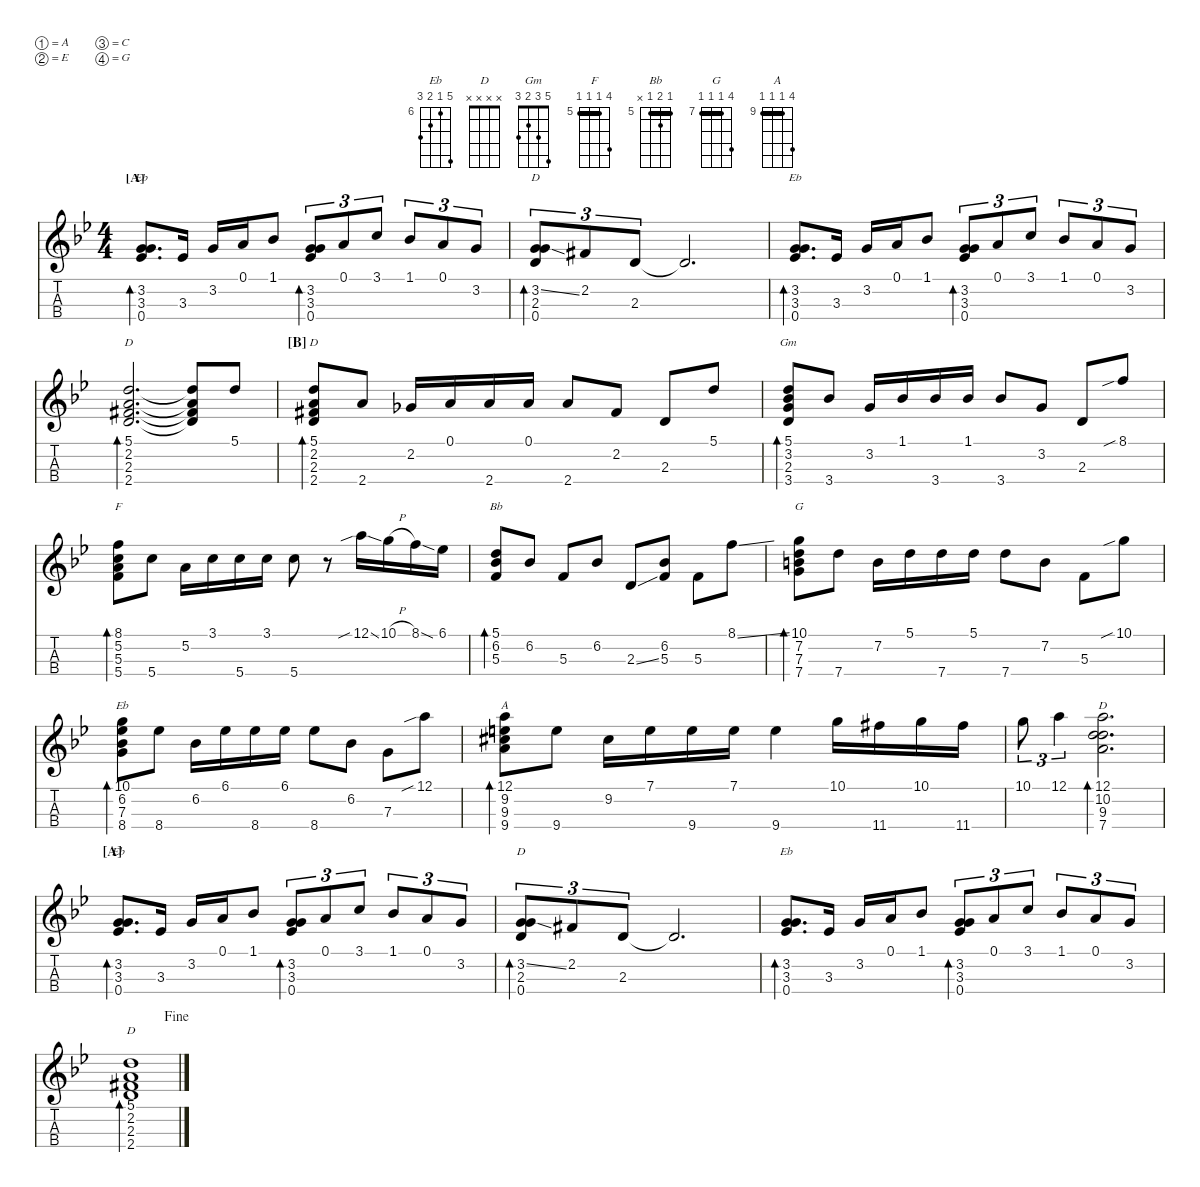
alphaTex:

\defaultSystemsLayout 4
\hideDynamics
\bracketExtendMode nobrackets
\otherSystemsTrackNameOrientation horizontal
\defaultBarNumberDisplay Hide
\track ("Ukulele" " ") {defaultSystemsLayout 4 instrument acousticguitarnylon}
\staff {score tabs}
\tuning (A4 E4 C4 G4)
\displaytranspose 0
\chord ("Eb" x 3 3 0) {barre 3}
\chord ("D" x 3 2 0)
\chord ("D" 5 2 2 2) {barre (2 2)}
\chord ("Gm" 5 3 2 3)
\chord ("F" 8 5 5 5) {firstfret 5 barre (5 5)}
\chord ("Bb" 5 6 5 x) {firstfret 5 barre 5}
\chord ("G" 10 7 7 7) {firstfret 7 barre (7 7)}
\chord ("Eb" 10 6 7 8) {firstfret 6}
\chord ("A" 12 9 9 9) {firstfret 9 barre (9 9)}
\chord ("D" x x x x)
\ts (4 4)
\section ("A" "")
\tempo (65 hide)
\clef g2
\ks bb
(0.4{acc forcenatural} 3.2{acc forcenatural} 3.3{acc b}).8{d bd 30 ch "Eb" dy mf instrument acousticguitarnylon beam Up} 3.3{acc b}.16{beam Up} 3.2{acc forcenatural}.16{beam Up} 0.1{acc forcenatural}.16{beam Up} 1.1{acc b}.8{beam Up} (0.4{acc forcenatural} 3.2{acc forcenatural} 3.3{acc b}).8{tu (3 2) bd 30 beam Up} 0.1{acc forcenatural}.8{tu (3 2) beam Up} 3.1{acc forcenatural}.8{tu (3 2) beam Up} 1.1{acc b}.8{tu (3 2) beam Up} 0.1{acc forcenatural}.8{tu (3 2) beam Up} 3.2{acc forcenatural}.8{tu (3 2) beam Up} |
(0.4{acc forcenatural} 2.3{acc forcenatural} 3.2{ss acc forcenatural}).8{tu (3 2) bd 30 ch "D" beam Up} 2.2{acc #}.8{tu (3 2) beam Up} 2.3{acc forcenatural}.8{tu (3 2) beam Up} 2.3{t acc forcenatural}.2{d beam Up} |
(0.4{acc forcenatural} 3.2{acc forcenatural} 3.3{acc b}).8{d bd 30 ch "Eb" beam Up} 3.3{acc b}.16{beam Up} 3.2{acc forcenatural}.16{beam Up} 0.1{acc forcenatural}.16{beam Up} 1.1{acc b}.8{beam Up} (0.4{acc forcenatural} 3.2{acc forcenatural} 3.3{acc b}).8{tu (3 2) bd 30 beam Up} 0.1{acc forcenatural}.8{tu (3 2) beam Up} 3.1{acc forcenatural}.8{tu (3 2) beam Up} 1.1{acc b}.8{tu (3 2) beam Up} 0.1{acc forcenatural}.8{tu (3 2) beam Up} 3.2{acc forcenatural}.8{tu (3 2) beam Up} |
(5.1{acc forcenatural} 2.3{acc forcenatural} 2.2{acc #} 2.4{acc forcenatural}).2{d bd 30 ch "D" beam Up} (5.1{t acc forcenatural} 2.4{t acc forcenatural} 2.2{t acc #} 2.3{t acc forcenatural}).8{beam Up} 5.1{acc forcenatural}.8{beam Up} |
\section ("B" "")
(5.1{acc forcenatural} 2.3{acc forcenatural} 2.2{acc #} 2.4{acc forcenatural}).8{bd 30 ch "D" beam Up} 2.4{acc forcenatural}.8{beam Up} 2.2{acc b}.16{beam Up} 0.1{acc forcenatural}.16{beam Up} 2.4{acc forcenatural}.16{beam Up} 0.1{acc forcenatural}.16{beam Up} 2.4{acc forcenatural}.8{beam Up} 2.2{acc #}.8{beam Up} 2.3{acc forcenatural}.8{beam Up} 5.1{acc forcenatural}.8{beam Up} |
(5.1{acc forcenatural} 2.3{acc forcenatural} 3.2{acc forcenatural} 3.4{acc b}).8{bd 30 ch "Gm" beam Up} 3.4{acc b}.8{beam Up} 3.2{acc forcenatural}.16{beam Up} 1.1{acc b}.16{beam Up} 3.4{acc b}.16{beam Up} 1.1{acc b}.16{beam Up} 3.4{acc b}.8{beam Up} 3.2{acc forcenatural}.8{beam Up} 2.3{acc forcenatural}.8{beam Up} 8.1{sib acc forcenatural}.8{beam Up} |
(5.3{acc forcenatural} 5.2{acc forcenatural} 5.4{acc forcenatural} 8.1{acc forcenatural}).8{bd 30 ch "F" beam Down} 5.4{acc forcenatural}.8{beam Down} 5.2{acc forcenatural}.16{beam Down} 3.1{acc forcenatural}.16{beam Down} 5.4{acc forcenatural}.16{beam Down} 3.1{acc forcenatural}.16{beam Down} 5.4{acc forcenatural}.8{beam Down} r.8{beam Down} 12.1{sib ss acc forcenatural}.16{beam Down} 10.1{h acc forcenatural}.16{beam Down} 8.1{sod acc forcenatural}.16{beam Down} 6.1{acc b}.16{beam Down} |
(5.3{acc forcenatural} 6.2{acc b} 5.1{acc forcenatural}).8{bd 30 ch "Bb" beam Up} 6.2{acc b}.8{beam Up} 5.3{acc forcenatural}.8{beam Up} 6.2{acc b}.8{beam Up} 2.3{ss acc forcenatural}.8{beam Up} (6.2{acc b} 5.3{acc forcenatural}).8{beam Up} 5.3{acc forcenatural}.8{beam Down} 8.1{ss acc forcenatural}.8{beam Down} |
(10.1{acc forcenatural} 7.3{acc forcenatural} 7.2{acc forcenatural} 7.4{acc forcenatural}).8{bd 30 ch "G" beam Down} 7.4{acc forcenatural}.8{beam Down} 7.2{acc forcenatural}.16{beam Down} 5.1{acc forcenatural}.16{beam Down} 7.4{acc forcenatural}.16{beam Down} 5.1{acc forcenatural}.16{beam Down} 7.4{acc forcenatural}.8{beam Down} 7.2{acc forcenatural}.8{beam Down} 5.3{acc forcenatural}.8{beam Down} 10.1{sib acc forcenatural}.8{beam Down} |
(7.3{acc forcenatural} 6.2{acc b} 10.1{acc forcenatural} 8.4{acc b}).8{bd 30 ch "Eb" beam Down} 8.4{acc b}.8{beam Down} 6.2{acc b}.16{beam Down} 6.1{acc b}.16{beam Down} 8.4{acc b}.16{beam Down} 6.1{acc b}.16{beam Down} 8.4{acc b}.8{beam Down} 6.2{acc b}.8{beam Down} 7.3{acc forcenatural}.8{beam Down} 12.1{sib acc forcenatural}.8{beam Down} |
(12.1{acc forcenatural} 9.3{acc forcenatural} 9.2{acc #} 9.4{acc forcenatural}).8{bd 30 ch "A" beam Down} 9.4{acc forcenatural}.8{beam Down} 9.2{acc #}.16{beam Down} 7.1{acc forcenatural}.16{beam Down} 9.4{acc forcenatural}.16{beam Down} 7.1{acc forcenatural}.16{beam Down} 9.4{acc forcenatural}.4{beam Down} 10.1{acc forcenatural}.16{beam Down} 11.4{acc #}.16{beam Down} 10.1{acc forcenatural}.16{beam Down} 11.4{acc #}.16{beam Down} |
10.1{acc forcenatural}.8{tu (3 2) beam Down} 12.1{acc forcenatural}.4{tu (3 2) beam Down} (12.1{acc forcenatural} 10.2{acc forcenatural} 7.4{acc forcenatural} 9.3{acc forcenatural}).2{d bd 30 ch "D" beam Down} |
\section ("A" "")
(0.4{acc forcenatural} 3.2{acc forcenatural} 3.3{acc b}).8{d bd 30 ch "Eb" beam Up} 3.3{acc b}.16{beam Up} 3.2{acc forcenatural}.16{beam Up} 0.1{acc forcenatural}.16{beam Up} 1.1{acc b}.8{beam Up} (0.4{acc forcenatural} 3.2{acc forcenatural} 3.3{acc b}).8{tu (3 2) bd 30 beam Up} 0.1{acc forcenatural}.8{tu (3 2) beam Up} 3.1{acc forcenatural}.8{tu (3 2) beam Up} 1.1{acc b}.8{tu (3 2) beam Up} 0.1{acc forcenatural}.8{tu (3 2) beam Up} 3.2{acc forcenatural}.8{tu (3 2) beam Up} |
(0.4{acc forcenatural} 2.3{acc forcenatural} 3.2{ss acc forcenatural}).8{tu (3 2) bd 30 ch "D" beam Up} 2.2{acc #}.8{tu (3 2) beam Up} 2.3{acc forcenatural}.8{tu (3 2) beam Up} 2.3{t acc forcenatural}.2{d beam Up} |
(0.4{acc forcenatural} 3.2{acc forcenatural} 3.3{acc b}).8{d bd 30 ch "Eb" beam Up} 3.3{acc b}.16{beam Up} 3.2{acc forcenatural}.16{beam Up} 0.1{acc forcenatural}.16{beam Up} 1.1{acc b}.8{beam Up} (0.4{acc forcenatural} 3.2{acc forcenatural} 3.3{acc b}).8{tu (3 2) bd 30 beam Up} 0.1{acc forcenatural}.8{tu (3 2) beam Up} 3.1{acc forcenatural}.8{tu (3 2) beam Up} 1.1{acc b}.8{tu (3 2) beam Up} 0.1{acc forcenatural}.8{tu (3 2) beam Up} 3.2{acc forcenatural}.8{tu (3 2) beam Up} |
\jump fine
(5.1{acc forcenatural} 2.3{acc forcenatural} 2.2{acc #} 2.4{acc forcenatural}).1{bd 30 ch "D" beam Up}
